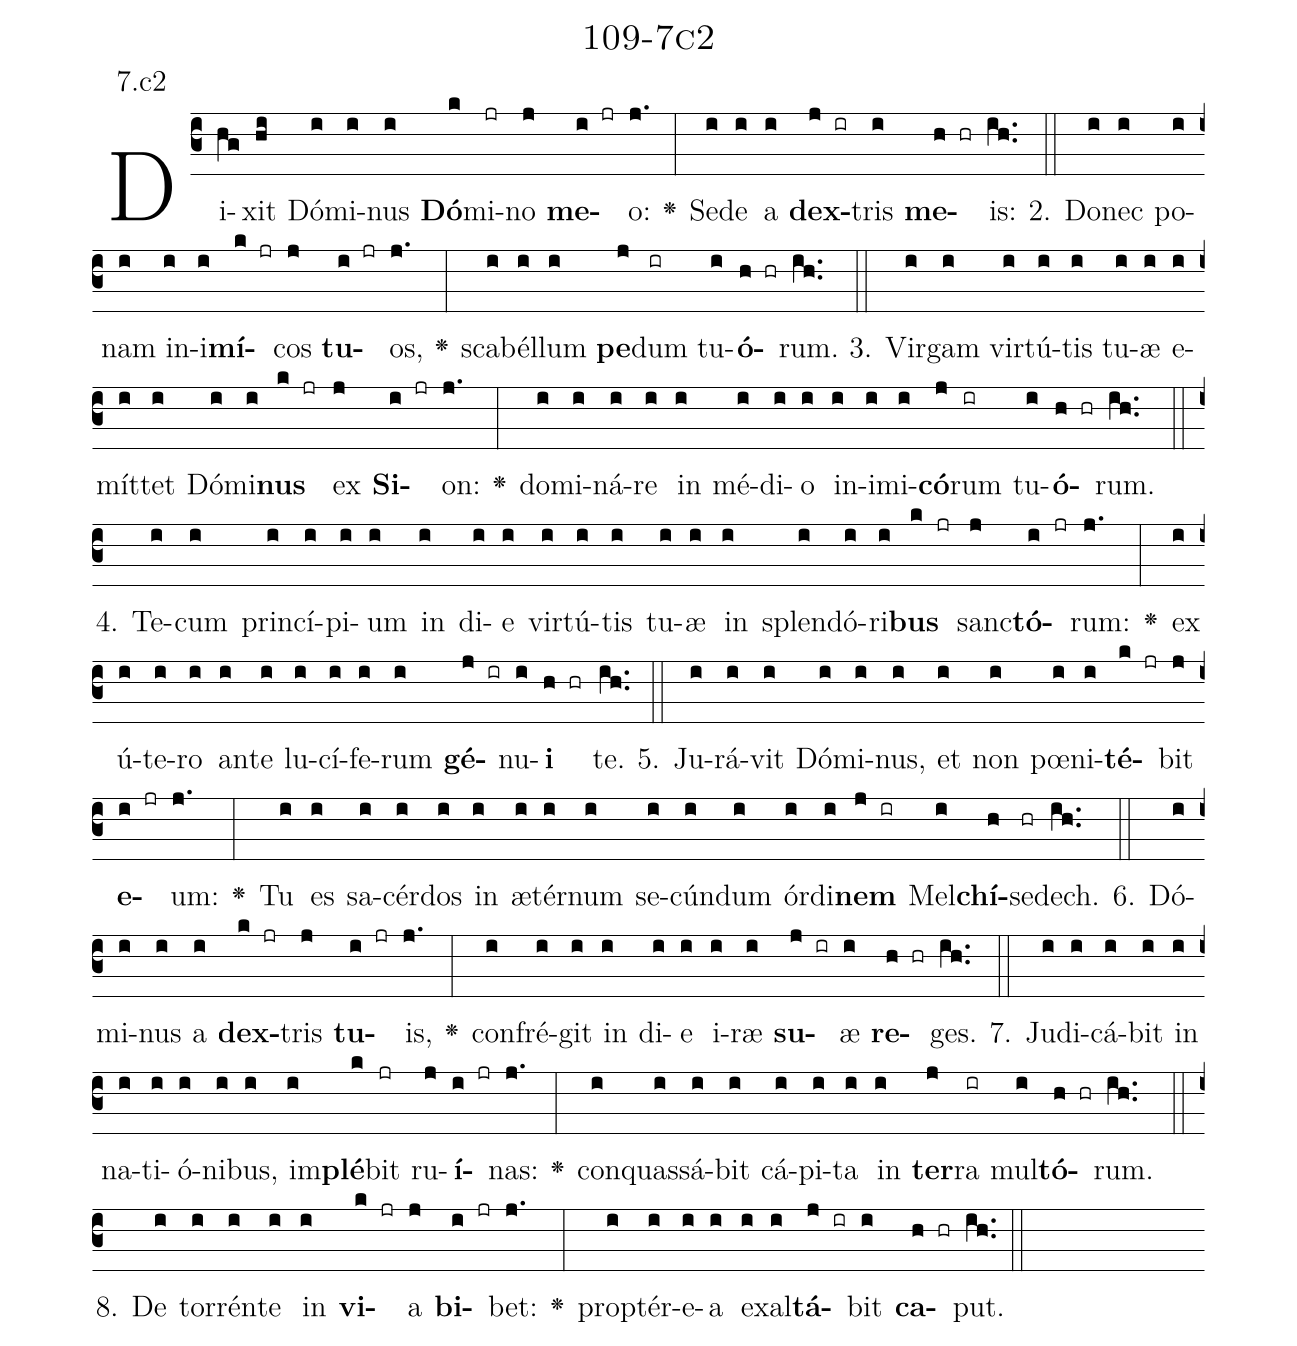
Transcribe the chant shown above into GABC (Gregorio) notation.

name: 109-7c2;
annotation: 7.c2;
%%
(c3)Di(hg)xit(hi) Dó(i)mi(i)nus(i) <b>Dó</b>(k)mi(jr)no(j) <b>me</b>(i jr)o:(j.) <v>\greheightstar</v>(:) Se(i)de(i) a(i) <b>dex</b>(j ir)tris(i) <b>me</b>(h hr)is:(ih..) (::)
2. Do(i)nec(i) po(i)nam(i) in(i)i(i)<b>mí</b>(k jr)cos(j) <b>tu</b>(i jr)os,(j.) <v>\greheightstar</v>(:) sca(i)bél(i)lum(i) <b>pe</b>(j)dum(ir) tu(i)<b>ó</b>(h hr)rum.(ih..) (::)
3. Vir(i)gam(i) vir(i)tú(i)tis(i) tu(i)æ(i) e(i)mít(i)tet(i) Dó(i)mi(i)<b>nus</b>(k jr) ex(j) <b>Si</b>(i jr)on:(j.) <v>\greheightstar</v>(:) do(i)mi(i)ná(i)re(i) in(i) mé(i)di(i)o(i) in(i)i(i)mi(i)<b>có</b>(j)rum(ir) tu(i)<b>ó</b>(h hr)rum.(ih..) (::)
4. Te(i)cum(i) prin(i)cí(i)pi(i)um(i) in(i) di(i)e(i) vir(i)tú(i)tis(i) tu(i)æ(i) in(i) splen(i)dó(i)ri(i)<b>bus</b>(k jr) sanc(j)<b>tó</b>(i jr)rum:(j.) <v>\greheightstar</v>(:) ex(i) ú(i)te(i)ro(i) an(i)te(i) lu(i)cí(i)fe(i)rum(i) <b>gé</b>(j ir)nu(i)<b>i</b>(h hr) te.(ih..) (::)
5. Ju(i)rá(i)vit(i) Dó(i)mi(i)nus,(i) et(i) non(i) pœ(i)ni(i)<b>té</b>(k jr)bit(j) <b>e</b>(i jr)um:(j.) <v>\greheightstar</v>(:) Tu(i) es(i) sa(i)cér(i)dos(i) in(i) æ(i)tér(i)num(i) se(i)cún(i)dum(i) ór(i)di(i)<b>nem</b>(j ir) Mel(i)<b>chí</b>(h)se(hr)dech.(ih..) (::)
6. Dó(i)mi(i)nus(i) a(i) <b>dex</b>(k jr)tris(j) <b>tu</b>(i jr)is,(j.) <v>\greheightstar</v>(:) con(i)fré(i)git(i) in(i) di(i)e(i) i(i)ræ(i) <b>su</b>(j ir)æ(i) <b>re</b>(h hr)ges.(ih..) (::)
7. Ju(i)di(i)cá(i)bit(i) in(i) na(i)ti(i)ó(i)ni(i)bus,(i) im(i)<b>plé</b>(k)bit(jr) ru(j)<b>í</b>(i jr)nas:(j.) <v>\greheightstar</v>(:) con(i)quas(i)sá(i)bit(i) cá(i)pi(i)ta(i) in(i) <b>ter</b>(j)ra(ir) mul(i)<b>tó</b>(h hr)rum.(ih..) (::)
8. De(i) tor(i)rén(i)te(i) in(i) <b>vi</b>(k jr)a(j) <b>bi</b>(i jr)bet:(j.) <v>\greheightstar</v>(:) prop(i)tér(i)e(i)a(i) ex(i)al(i)<b>tá</b>(j ir)bit(i) <b>ca</b>(h hr)put.(ih..) (::)
